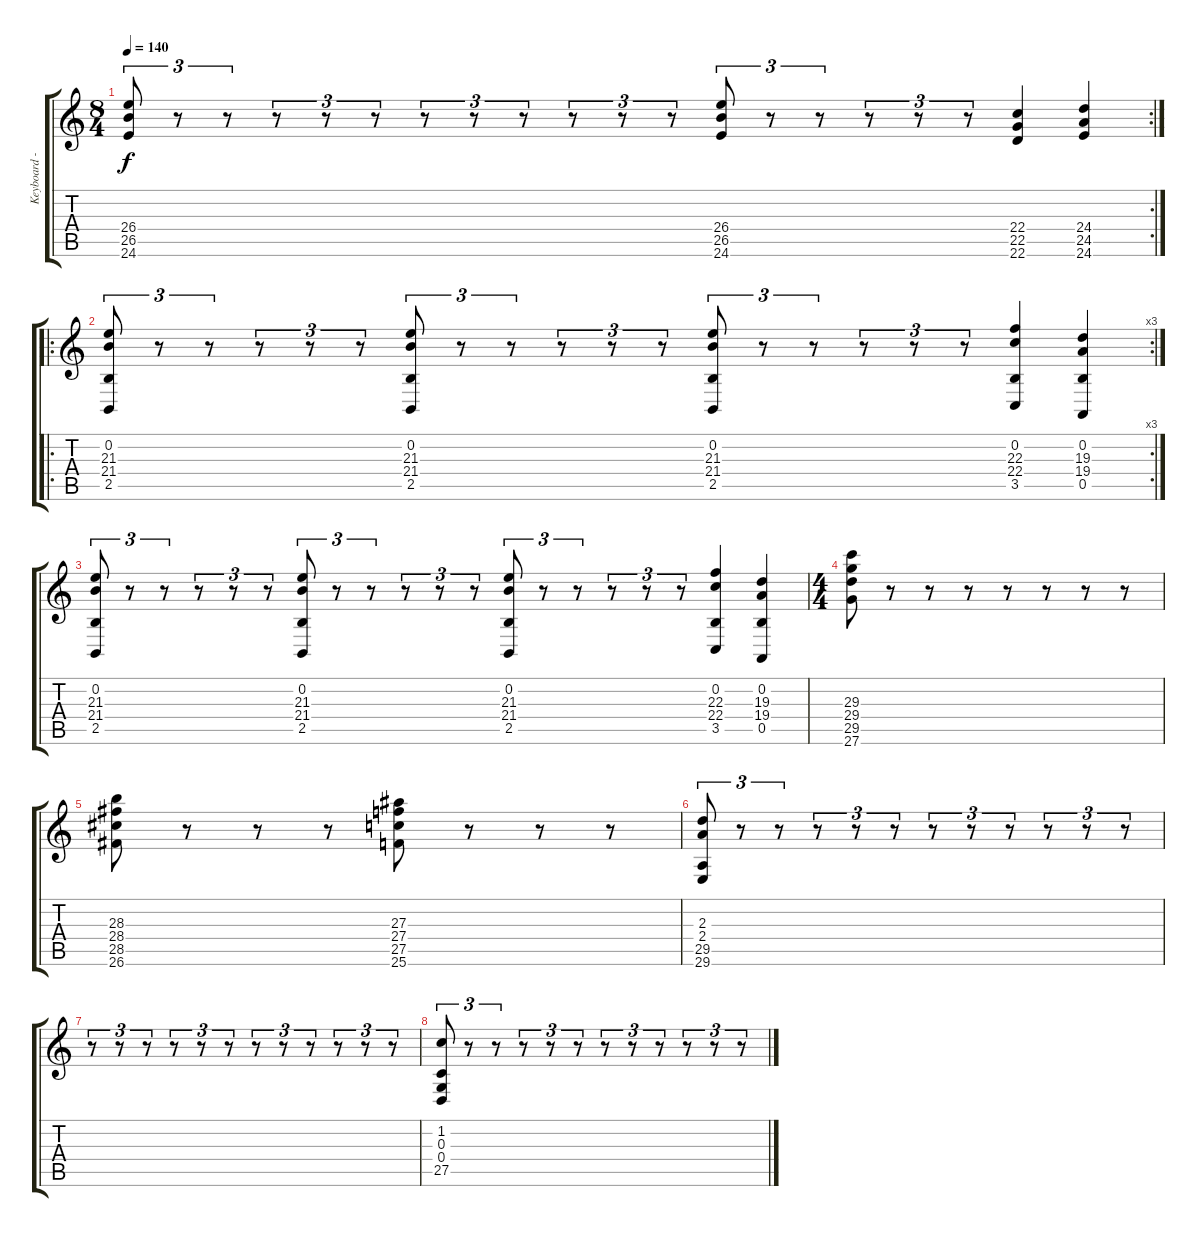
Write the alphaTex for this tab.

\track ("Keyboard - Hit" "Keyboard -") {instrument orchestrahit}
\staff {score tabs}
\tuning (E4 B3 G3 D3 A2 E2) {hide}
\rc 2
\ts (8 4)
\tempo 140
\clef g2
\ks c
(26.4 26.5 24.6).8{tu (3 2) dy f} r.8{tu (3 2)} r.8{tu (3 2)} r.8{tu (3 2)} r.8{tu (3 2)} r.8{tu (3 2)} r.8{tu (3 2)} r.8{tu (3 2)} r.8{tu (3 2)} r.8{tu (3 2)} r.8{tu (3 2)} r.8{tu (3 2)} (26.4 26.5 24.6).8{tu (3 2)} r.8{tu (3 2)} r.8{tu (3 2)} r.8{tu (3 2)} r.8{tu (3 2)} r.8{tu (3 2)} (22.4 22.5 22.6).4 (24.4 24.5 24.6).4 |
\ro
\rc 3
(0.2 21.3 21.4 2.5).8{tu (3 2)} r.8{tu (3 2)} r.8{tu (3 2)} r.8{tu (3 2)} r.8{tu (3 2)} r.8{tu (3 2)} (0.2 21.3 21.4 2.5).8{tu (3 2)} r.8{tu (3 2)} r.8{tu (3 2)} r.8{tu (3 2)} r.8{tu (3 2)} r.8{tu (3 2)} (0.2 21.3 21.4 2.5).8{tu (3 2)} r.8{tu (3 2)} r.8{tu (3 2)} r.8{tu (3 2)} r.8{tu (3 2)} r.8{tu (3 2)} (0.2 22.3 22.4 3.5).4 (0.2 19.3 19.4 0.5).4 |
(0.2 21.3 21.4 2.5).8{tu (3 2)} r.8{tu (3 2)} r.8{tu (3 2)} r.8{tu (3 2)} r.8{tu (3 2)} r.8{tu (3 2)} (0.2 21.3 21.4 2.5).8{tu (3 2)} r.8{tu (3 2)} r.8{tu (3 2)} r.8{tu (3 2)} r.8{tu (3 2)} r.8{tu (3 2)} (0.2 21.3 21.4 2.5).8{tu (3 2)} r.8{tu (3 2)} r.8{tu (3 2)} r.8{tu (3 2)} r.8{tu (3 2)} r.8{tu (3 2)} (0.2 22.3 22.4 3.5).4 (0.2 19.3 19.4 0.5).4 |
\ts (4 4)
(29.3 29.4 29.5 27.6).8 r.8 r.8 r.8 r.8 r.8 r.8 r.8 |
(28.3 28.4 28.5 26.6).8 r.8 r.8 r.8 (27.3 27.4 27.5 25.6).8 r.8 r.8 r.8 |
(2.3 2.4 29.5 29.6).8{tu (3 2)} r.8{tu (3 2)} r.8{tu (3 2)} r.8{tu (3 2)} r.8{tu (3 2)} r.8{tu (3 2)} r.8{tu (3 2)} r.8{tu (3 2)} r.8{tu (3 2)} r.8{tu (3 2)} r.8{tu (3 2)} r.8{tu (3 2)} |
r.8{tu (3 2)} r.8{tu (3 2)} r.8{tu (3 2)} r.8{tu (3 2)} r.8{tu (3 2)} r.8{tu (3 2)} r.8{tu (3 2)} r.8{tu (3 2)} r.8{tu (3 2)} r.8{tu (3 2)} r.8{tu (3 2)} r.8{tu (3 2)} |
(1.2 0.3 0.4 27.5).8{tu (3 2)} r.8{tu (3 2)} r.8{tu (3 2)} r.8{tu (3 2)} r.8{tu (3 2)} r.8{tu (3 2)} r.8{tu (3 2)} r.8{tu (3 2)} r.8{tu (3 2)} r.8{tu (3 2)} r.8{tu (3 2)} r.8{tu (3 2)}
